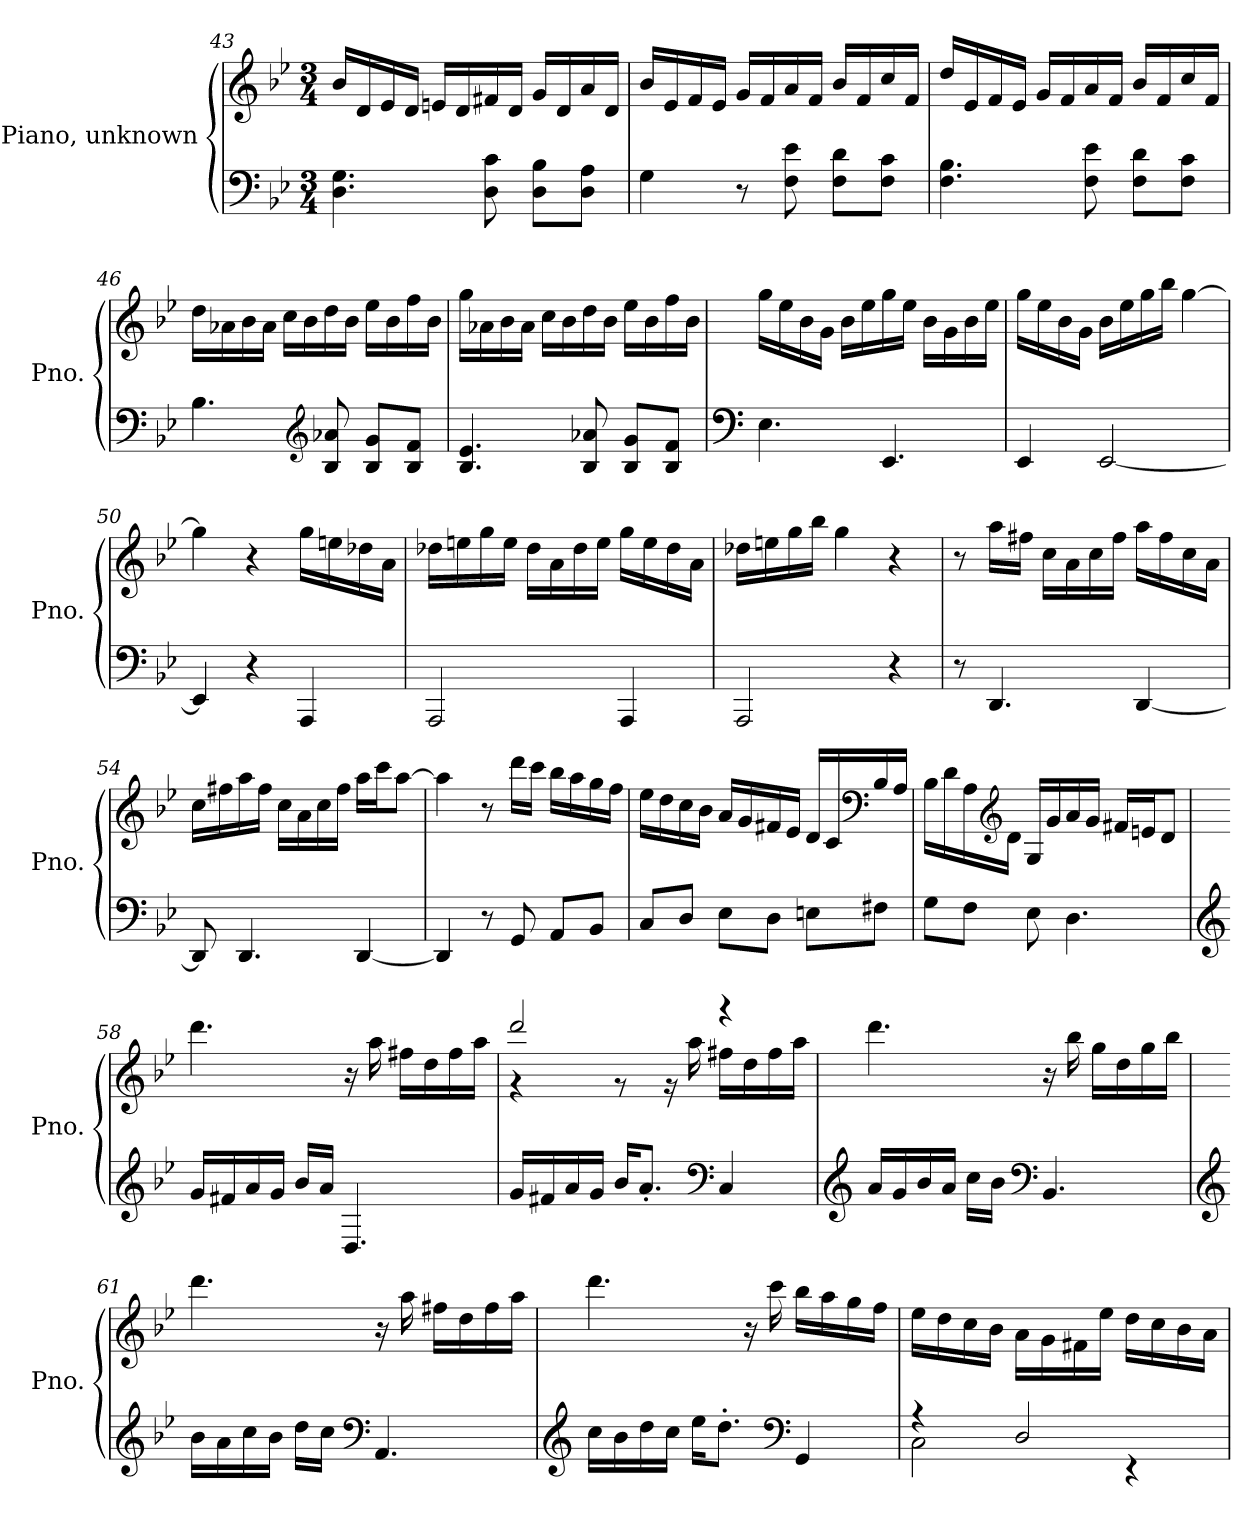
**kern	**kern
*part1	*part1
*staff2	*staff1
*I"Piano, unknown	*
*I'Pno.	*
*clefF4	*clefG2
*k[b-e-]	*k[b-e-]
*M3/4	*M3/4
=43	=43
4.D\ 4.G\	16b-/LL
.	16d/
.	16e-/
.	16d/JJ
.	16en/LL
.	16d/
8D\ 8c\	16f#X/
.	16d/JJ
8D\ 8B-\L	16g/LL
.	16d/
8D\ 8A\J	16a/
.	16d/JJ
=44	=44
4G\	16b-/LL
.	16e-/
.	16f/
.	16e-/JJ
8r	16g/LL
.	16f/
8F\ 8e-\	16a/
.	16f/JJ
8F\ 8d\L	16b-/LL
.	16f/
8F\ 8c\J	16cc/
.	16f/JJ
!!LO:LB:g=z
=45	=45
4.F\ 4.B-\	16dd/LL
.	16e-/
.	16f/
.	16e-/JJ
.	16g/LL
.	16f/
8F\ 8e-\	16a/
.	16f/JJ
8F\ 8d\L	16b-/LL
.	16f/
8F\ 8c\J	16cc/
.	16f/JJ
=46	=46
4.B-\	16dd\LL
.	16a-X\
.	16b-\
.	16a-\JJ
.	16cc\LL
.	16b-\
*clefG2	*
8B-/ 8a-X/	16dd\
.	16b-\JJ
8B-/ 8g/L	16ee-\LL
.	16b-\
8B-/ 8f/J	16ff\
.	16b-\JJ
=47	=47
4.B-/ 4.e-/	16gg\LL
.	16a-X\
.	16b-\
.	16a-\JJ
.	16cc\LL
.	16b-\
8B-/ 8a-X/	16dd\
.	16b-\JJ
8B-/ 8g/L	16ee-\LL
.	16b-\
8B-/ 8f/J	16ff\
.	16b-\JJ
!!LO:LB:g=z
=48	=48
*clefF4	*
4.E-\	16gg\LL
.	16ee-\
.	16b-\
.	16g\JJ
.	16b-\LL
.	16ee-\
4.EE-/	16gg\
.	16ee-\JJ
.	16b-\LL
.	16g\
.	16b-\
.	16ee-\JJ
=49	=49
4EE-/	16gg\LL
.	16ee-\
.	16b-\
.	16g\JJ
[2EE-/	16b-\LL
.	16ee-\
.	16gg\
.	16bb-\JJ
.	[4gg\
=50	=50
4EE-/]	4gg\]
4r	4r
4AAA/	16gg\LL
.	16een\
.	16dd-X\
.	16a\JJ
=51	=51
2AAA/	16dd-X\LL
.	16een\
.	16gg\
.	16ee\JJ
.	16dd-\LL
.	16a\
.	16dd-\
.	16ee\JJ
4AAA/	16gg\LL
.	16ee\
.	16dd-\
.	16a\JJ
!!LO:PB:g=z
=52	=52
2AAA/	16dd-X\LL
.	16een\
.	16gg\
.	16bb-\JJ
.	4gg\
4r	4r
=53	=53
8r	8r
4.DD/	16aa\LL
.	16ff#X\JJ
.	16cc\LL
.	16a\
.	16cc\
.	16ff#\JJ
[4DD/	16aa\LL
.	16ff#\
.	16cc\
.	16a\JJ
=54	=54
8DD/]	16cc\LL
.	16ff#X\
4.DD/	16aa\
.	16ff#\JJ
.	16cc\LL
.	16a\
.	16cc\
.	16ff#\JJ
[4DD/	16aa\LL
.	16ccc\J
.	[8aa\J
=55	=55
4DD/]	4aa\]
8r	8r
8GG/	16ddd\LL
.	16ccc\JJ
8AA/L	16bb-\LL
.	16aa\
8BB-/J	16gg\
.	16ff\JJ
!!LO:LB:g=z
=56	=56
8C/L	16ee-\LL
.	16dd\
8D/J	16cc\
.	16b-\JJ
8E-\L	16a/LL
.	16g/
8D\J	16f#X/
.	16e-/JJ
8En\L	16d/LL
.	16c/
*	*clefF4
8F#X\J	16B-/
.	16A/JJ
=57	=57
8G\L	16B-\LL
.	16d\
8F\J	16A\
*	*clefG2
.	16d\JJ
8E-\	16G/LL
.	16g/
4.D\	16a/
.	16g/JJ
.	16f#X/LL
.	16en/J
.	8d/J
=58	=58
*clefG2	*
16g/LL	4.ddd\
16f#X/	.
16a/	.
16g/JJ	.
16b-/LL	.
16a/JJ	.
4.D/	16r
.	16aa\
.	16ff#X\LL
.	16dd\
.	16ff#\
.	16aa\JJ
!!LO:LB:g=z
=59	=59
*	*^
16g/LL	2ddd/	4r
16f#X/	.	.
16a/	.	.
16g/JJ	.	.
16b-/KL	.	8r
8.a'/J	.	.
.	.	16r
.	.	16aa\
*clefF4	*	*
4C/	4r	16ff#X\LL
.	.	16dd\
.	.	16ff#\
.	.	16aa\JJ
*	*v	*v
=60	=60
*clefG2	*
16a/LL	4.ddd\
16g/	.
16b-/	.
16a/JJ	.
16cc\LL	.
16b-\JJ	.
*clefF4	*
4.BB-/	16r
.	16bb-\
.	16gg\LL
.	16dd\
.	16gg\
.	16bb-\JJ
=61	=61
*clefG2	*
16b-\LL	4.ddd\
16a\	.
16cc\	.
16b-\JJ	.
16dd\LL	.
16cc\JJ	.
*clefF4	*
4.AA/	16r
.	16aa\
.	16ff#X\LL
.	16dd\
.	16ff#\
.	16aa\JJ
!!LO:LB:g=z
=62	=62
*clefG2	*
16cc\LL	4.ddd\
16b-\	.
16dd\	.
16cc\JJ	.
16ee-\KL	.
8.dd'\J	.
.	16r
.	16ccc\
*clefF4	*
4GG/	16bb-\LL
.	16aa\
.	16gg\
.	16ff\JJ
=63	=63
*^	*
4r	2C\	16ee-\LL
.	.	16dd\
.	.	16cc\
.	.	16b-\JJ
2D/	.	16a\LL
.	.	16g\
.	.	16f#X\
.	.	16ee-\JJ
.	4r	16dd\LL
.	.	16cc\
.	.	16b-\
.	.	16a\JJ
*v	*v	*
=	=
*-	*-
